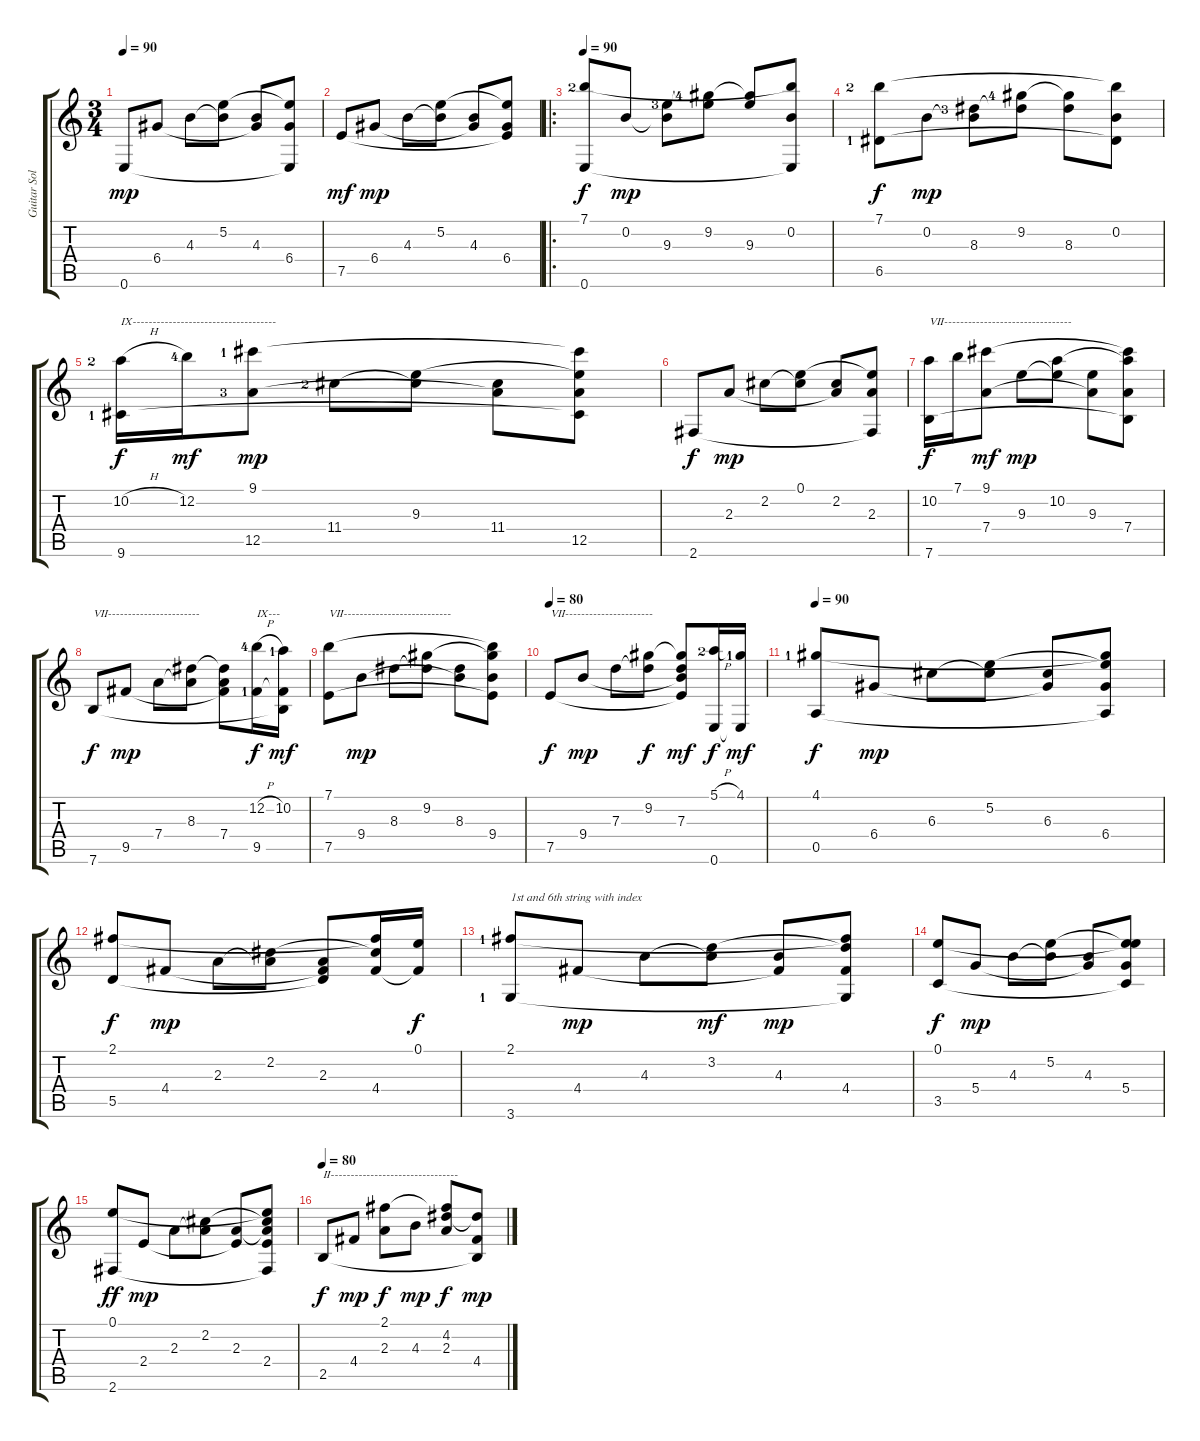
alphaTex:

\track ("Guitar Solo" "Guitar Sol") {instrument acousticguitarnylon}
\staff {score tabs}
\tuning (E4 B3 G3 D3 A2 E2) {hide}
\ts (3 4)
\tempo 90
\clef g2
\ks c
0.6.8{dy mp instrument acousticguitarnylon} 6.4.8 4.3.8 (5.2 4.3{t}).8 (4.3 6.4{t}).8 (5.2{t} 6.4 0.6{t}).8 |
7.5.8{dy mf} 6.4.8{dy mp} 4.3.8 (5.2 4.3{t}).8 (4.3 6.4{t}).8 (5.2{t} 6.4 7.5{t}).8 |
\ro
\tempo 90
(7.1{lf 3} 0.6).8{dy f} 0.2.8{dy mp} (0.2{t} 9.3{lf 4}).8 (9.2{lf 5} 9.3{t}).8 (9.2{t} 9.3).8 (7.1{t} 0.2 0.6{t}).8 |
(7.1{lf 3} 6.5{lf 2}).8{dy f} 0.2.8{dy mp} (0.2{t} 8.3{lf 4}).8 (9.2{lf 5} 8.3{t}).8 (9.2{t} 8.3).8 (7.1{t} 0.2 6.5{t}).8 |
(10.2{h lf 3} 9.6{lf 2}).16{txt "IX------------------------------------" dy f} 12.2{lf 5}.16{dy mf} (9.1{lf 2} 12.5{lf 4}).8{dy mp} 11.4{lf 3}.8 (9.3 11.4{t}).8 (11.4 12.5{t}).8 (9.1{t} 9.3{t} 12.5 9.6{t}).8 |
2.6.8{dy f} 2.3.8{dy mp} 2.2.8 (0.1 2.2{t}).8 (2.2 2.3{t}).8 (0.1{t} 2.3 2.6{t}).8 |
(10.2 7.6).16{txt "VII--------------------------------" dy f} 7.1.16 (9.1 7.4).8{dy mf} 9.3.8{dy mp} (10.2 9.3{t}).8 (9.3 7.4{t}).8 (9.1{t} 10.2{t} 7.4 7.6{t}).8 |
7.6.8{txt "VII-----------------------" dy f} 9.5.8{dy mp} 7.4.8 (8.3 7.4{t}).8 (8.3{t} 7.4 9.5{t}).8 (12.2{h lf 5} 9.5{lf 2}).16{txt "IX---" dy f} (10.2{lf 2} 9.5{t} 7.6{t}).16{dy mf} |
(7.1 7.5).8{txt "VII---------------------------"} 9.4.8{dy mp} 8.3.8 (9.2 8.3{t}).8 (8.3 9.4{t}).8 (7.1{t} 9.2{t} 9.4 7.5{t}).8 |
\tempo 80
7.5.8{txt "VII----------------------" dy f} 9.4.8{dy mp} 7.3.8 (9.2 7.3{t}).8{dy f} (9.2{t} 7.3 9.4{t} 7.5{t}).8{dy mf} (5.1{h lf 3} 0.6).16{dy f} (4.1{lf 2} 0.6{t}).16{dy mf} |
\tempo 90
(4.1{lf 2} 0.5).8{dy f} 6.4.8{dy mp} 6.3.8 (5.2 6.3{t}).8 (6.3 6.4{t}).8 (4.1{t} 5.2{t} 6.4 0.5{t}).8 |
(2.1 5.5).8{dy f} 4.4.8{dy mp} 2.3.8 (2.2 2.3{t}).8 (2.3 4.4{t} 5.5{t}).8 (2.1{t} 2.2{t} 4.4).16 (0.1 4.4{t}).16{dy f} |
(2.1{lf 2} 3.6{lf 2}).8{txt "1st and 6th string with index"} 4.4.8{dy mp} 4.3.8 (3.2 4.3{t}).8{dy mf} (4.3 4.4{t}).8{dy mp} (2.1{t} 3.2{t} 4.4 3.6{t}).8 |
(0.1 3.5).8{dy f} 5.4.8{dy mp} 4.3.8 (5.2 4.3{t}).8 (4.3 5.4{t}).8 (0.1{t} 5.2{t} 5.4 3.5{t}).8 |
(0.1 2.6).8{dy ff} 2.4.8{dy mp} 2.3.8 (2.2 2.3{t}).8 (2.3 2.4{t}).8 (0.1{t} 2.2{t} 2.3{t} 2.4 2.6{t}).8 |
\tempo 80
2.5.8{txt "II--------------------------------" dy f} 4.4.8{dy mp} (2.1 2.3).8{dy f} 4.3.8{dy mp} (2.1{t} 4.2 2.3).8{dy f} (4.2{t} 4.4 2.5{t}).8{dy mp}
